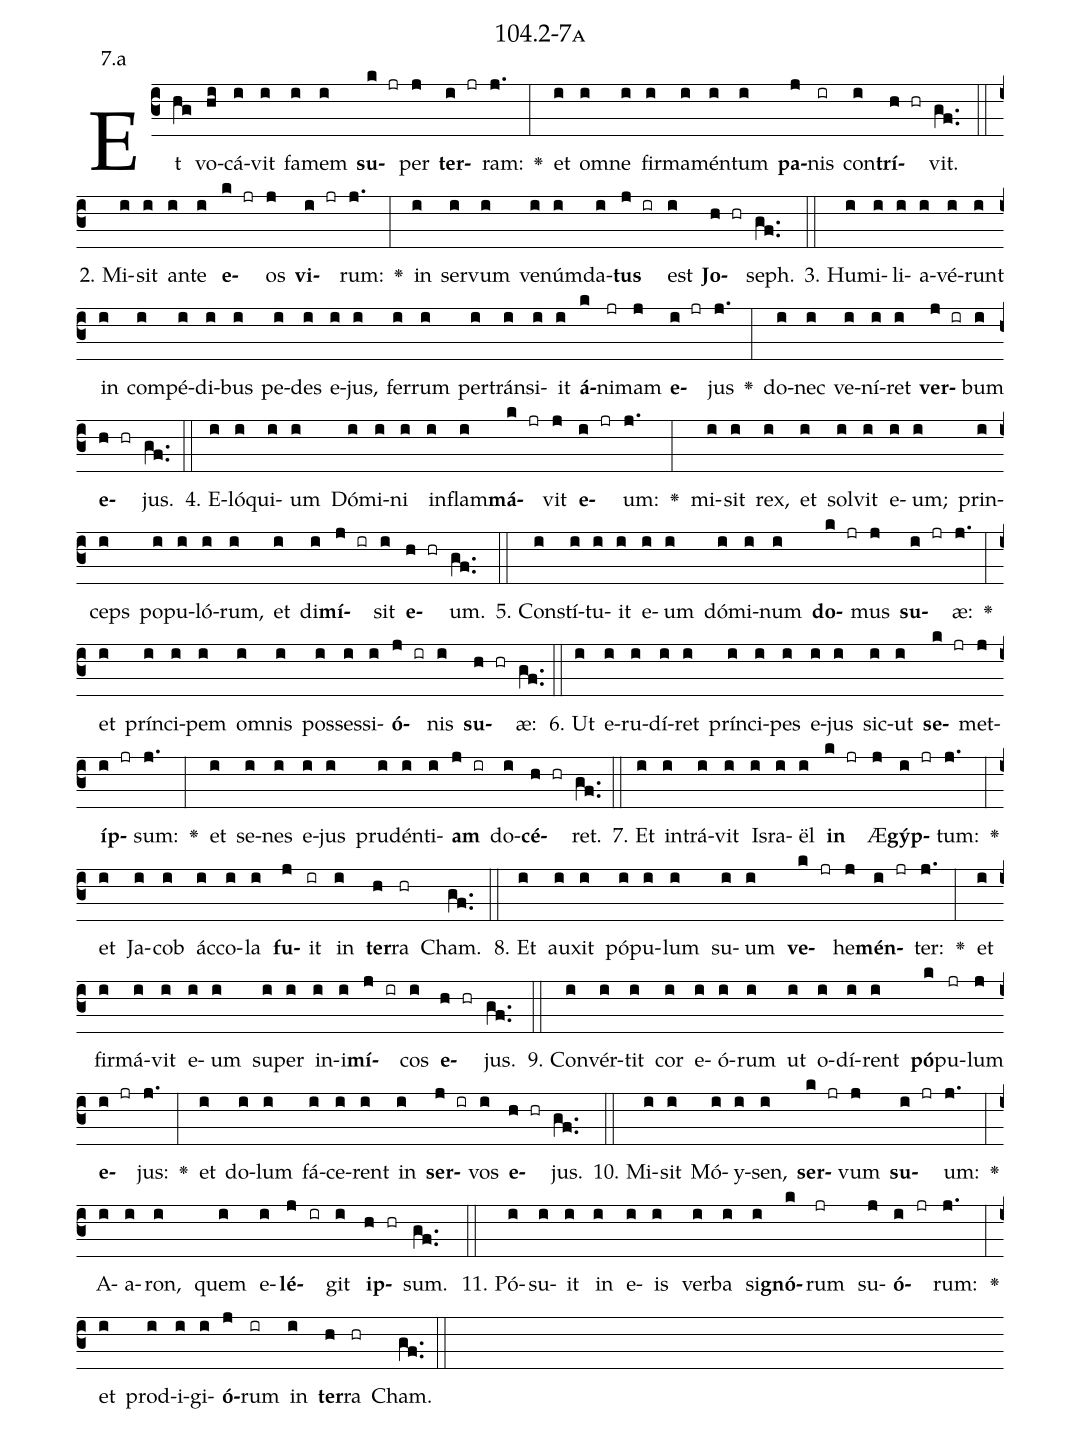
name: 104.2-7a;
annotation: 7.a;
%%
(c3)Et(hg) vo(hi)cá(i)vit(i) fa(i)mem(i) <b>su</b>(k jr)per(j) <b>ter</b>(i jr)ram:(j.) <v>\greheightstar</v>(:) et(i) om(i)ne(i) fir(i)ma(i)mén(i)tum(i) <b>pa</b>(j)nis(ir) con(i)<b>trí</b>(h hr)vit.(gf..) (::)
2. Mi(i)sit(i) an(i)te(i) <b>e</b>(k jr)os(j) <b>vi</b>(i jr)rum:(j.) <v>\greheightstar</v>(:) in(i) ser(i)vum(i) ve(i)núm(i)da(i)<b>tus</b>(j ir) est(i) <b>Jo</b>(h hr)seph.(gf..) (::)
3. Hu(i)mi(i)li(i)a(i)vé(i)runt(i) in(i) com(i)pé(i)di(i)bus(i) pe(i)des(i) e(i)jus,(i) fer(i)rum(i) per(i)tráns(i)i(i)it(i) <b>á</b>(k)ni(jr)mam(j) <b>e</b>(i jr)jus(j.) <v>\greheightstar</v>(:) do(i)nec(i) ve(i)ní(i)ret(i) <b>ver</b>(j ir)bum(i) <b>e</b>(h hr)jus.(gf..) (::)
4. E(i)ló(i)qui(i)um(i) Dó(i)mi(i)ni(i) in(i)flam(i)<b>má</b>(k jr)vit(j) <b>e</b>(i jr)um:(j.) <v>\greheightstar</v>(:) mi(i)sit(i) rex,(i) et(i) sol(i)vit(i) e(i)um;(i) prin(i)ceps(i) po(i)pu(i)ló(i)rum,(i) et(i) di(i)<b>mí</b>(j ir)sit(i) <b>e</b>(h hr)um.(gf..) (::)
5. Con(i)stí(i)tu(i)it(i) e(i)um(i) dó(i)mi(i)num(i) <b>do</b>(k jr)mus(j) <b>su</b>(i jr)æ:(j.) <v>\greheightstar</v>(:) et(i) prín(i)ci(i)pem(i) om(i)nis(i) pos(i)ses(i)si(i)<b>ó</b>(j ir)nis(i) <b>su</b>(h hr)æ:(gf..) (::)
6. Ut(i) e(i)ru(i)dí(i)ret(i) prín(i)ci(i)pes(i) e(i)jus(i) sic(i)ut(i) <b>se</b>(k jr)met(j)<b>íp</b>(i jr)sum:(j.) <v>\greheightstar</v>(:) et(i) se(i)nes(i) e(i)jus(i) pru(i)dén(i)ti(i)<b>am</b>(j ir) do(i)<b>cé</b>(h hr)ret.(gf..) (::)
7. Et(i) in(i)trá(i)vit(i) Is(i)ra(i)ël(i) <b>in</b>(k jr) Æ(j)<b>gýp</b>(i jr)tum:(j.) <v>\greheightstar</v>(:) et(i) Ja(i)cob(i) ác(i)co(i)la(i) <b>fu</b>(j)it(ir) in(i) <b>ter</b>(h)ra(hr) Cham.(gf..) (::)
8. Et(i) au(i)xit(i) pó(i)pu(i)lum(i) su(i)um(i) <b>ve</b>(k jr)he(j)<b>mén</b>(i jr)ter:(j.) <v>\greheightstar</v>(:) et(i) fir(i)má(i)vit(i) e(i)um(i) su(i)per(i) in(i)i(i)<b>mí</b>(j ir)cos(i) <b>e</b>(h hr)jus.(gf..) (::)
9. Con(i)vér(i)tit(i) cor(i) e(i)ó(i)rum(i) ut(i) o(i)dí(i)rent(i) <b>pó</b>(k)pu(jr)lum(j) <b>e</b>(i jr)jus:(j.) <v>\greheightstar</v>(:) et(i) do(i)lum(i) fá(i)ce(i)rent(i) in(i) <b>ser</b>(j ir)vos(i) <b>e</b>(h hr)jus.(gf..) (::)
10. Mi(i)sit(i) Mó(i)y(i)sen,(i) <b>ser</b>(k jr)vum(j) <b>su</b>(i jr)um:(j.) <v>\greheightstar</v>(:) A(i)a(i)ron,(i) quem(i) e(i)<b>lé</b>(j ir)git(i) <b>ip</b>(h hr)sum.(gf..) (::)
11. Pó(i)su(i)it(i) in(i) e(i)is(i) ver(i)ba(i) si(i)<b>gnó</b>(k)rum(jr) su(j)<b>ó</b>(i jr)rum:(j.) <v>\greheightstar</v>(:) et(i) prod(i)i(i)gi(i)<b>ó</b>(j)rum(ir) in(i) <b>ter</b>(h)ra(hr) Cham.(gf..) (::)
